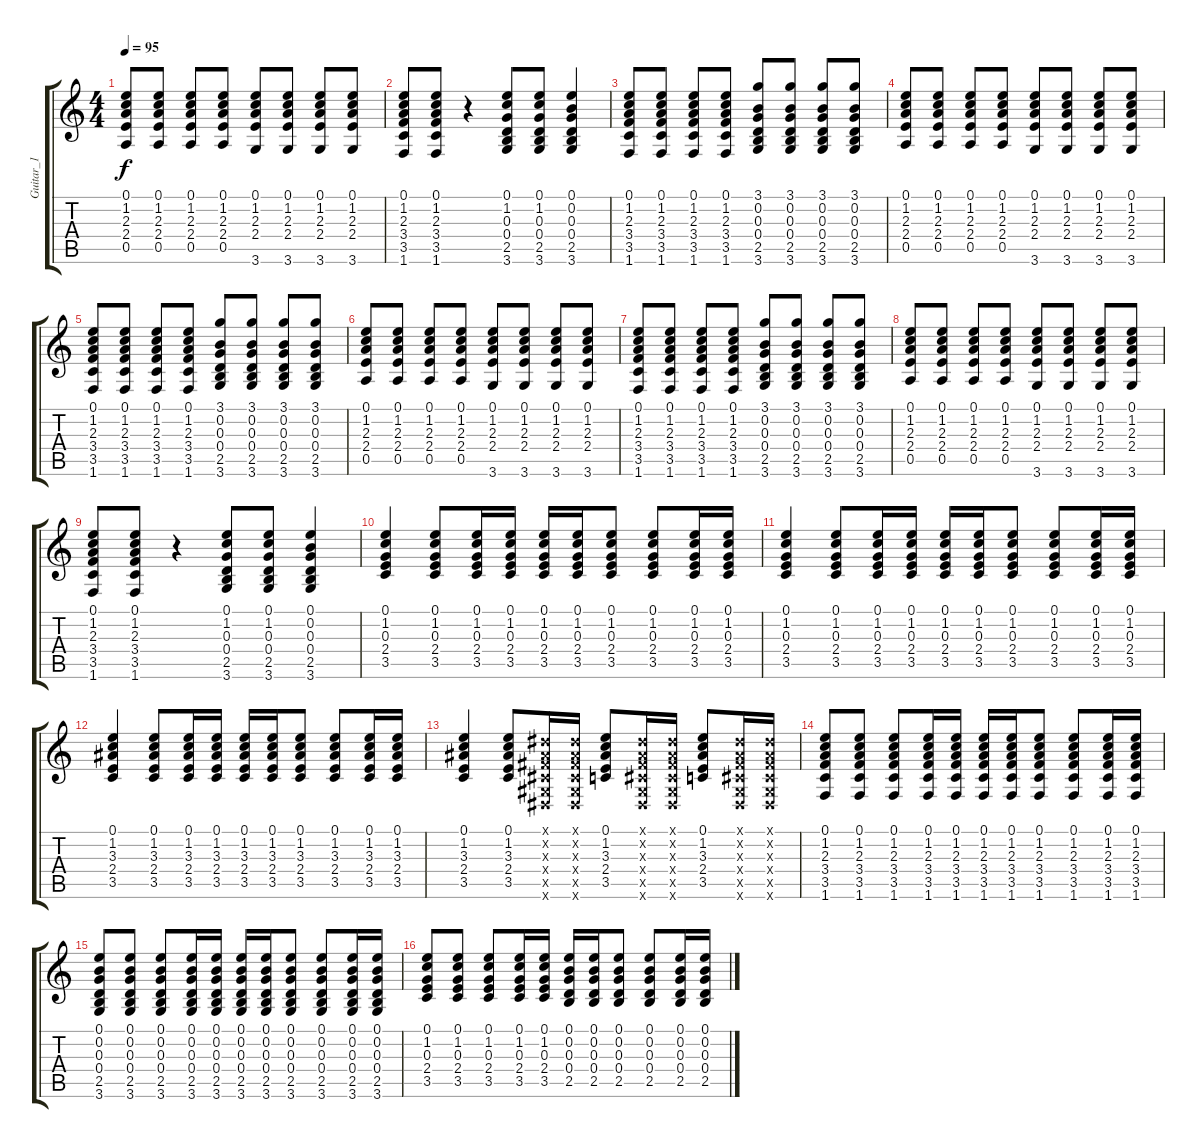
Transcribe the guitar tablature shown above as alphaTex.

\track ("Guitar_1" "Guitar_1") {instrument acousticguitarsteel}
\staff {score tabs}
\tuning (E4 B3 G3 D3 A2 E2) {hide}
\ts (4 4)
\tempo 95
\clef g2
\ks c
(0.1 1.2 2.3 2.4 0.5).8{dy f} (0.1 1.2 2.3 2.4 0.5).8 (0.1 1.2 2.3 2.4 0.5).8 (0.1 1.2 2.3 2.4 0.5).8 (0.1 1.2 2.3 2.4 3.6).8 (0.1 1.2 2.3 2.4 3.6).8 (0.1 1.2 2.3 2.4 3.6).8 (0.1 1.2 2.3 2.4 3.6).8 |
(0.1 1.2 2.3 3.4 3.5 1.6).8 (0.1 1.2 2.3 3.4 3.5 1.6).8 r.4 (0.1 1.2 0.3 0.4 2.5 3.6).8 (0.1 1.2 0.3 0.4 2.5 3.6).8 (0.1 0.2 0.3 0.4 2.5 3.6).4 |
(0.1 1.2 2.3 3.4 3.5 1.6).8 (0.1 1.2 2.3 3.4 3.5 1.6).8 (0.1 1.2 2.3 3.4 3.5 1.6).8 (0.1 1.2 2.3 3.4 3.5 1.6).8 (3.1 0.2 0.3 0.4 2.5 3.6).8 (3.1 0.2 0.3 0.4 2.5 3.6).8 (3.1 0.2 0.3 0.4 2.5 3.6).8 (3.1 0.2 0.3 0.4 2.5 3.6).8 |
(0.1 1.2 2.3 2.4 0.5).8 (0.1 1.2 2.3 2.4 0.5).8 (0.1 1.2 2.3 2.4 0.5).8 (0.1 1.2 2.3 2.4 0.5).8 (0.1 1.2 2.3 2.4 3.6).8 (0.1 1.2 2.3 2.4 3.6).8 (0.1 1.2 2.3 2.4 3.6).8 (0.1 1.2 2.3 2.4 3.6).8 |
(0.1 1.2 2.3 3.4 3.5 1.6).8 (0.1 1.2 2.3 3.4 3.5 1.6).8 (0.1 1.2 2.3 3.4 3.5 1.6).8 (0.1 1.2 2.3 3.4 3.5 1.6).8 (3.1 0.2 0.3 0.4 2.5 3.6).8 (3.1 0.2 0.3 0.4 2.5 3.6).8 (3.1 0.2 0.3 0.4 2.5 3.6).8 (3.1 0.2 0.3 0.4 2.5 3.6).8 |
(0.1 1.2 2.3 2.4 0.5).8 (0.1 1.2 2.3 2.4 0.5).8 (0.1 1.2 2.3 2.4 0.5).8 (0.1 1.2 2.3 2.4 0.5).8 (0.1 1.2 2.3 2.4 3.6).8 (0.1 1.2 2.3 2.4 3.6).8 (0.1 1.2 2.3 2.4 3.6).8 (0.1 1.2 2.3 2.4 3.6).8 |
(0.1 1.2 2.3 3.4 3.5 1.6).8 (0.1 1.2 2.3 3.4 3.5 1.6).8 (0.1 1.2 2.3 3.4 3.5 1.6).8 (0.1 1.2 2.3 3.4 3.5 1.6).8 (3.1 0.2 0.3 0.4 2.5 3.6).8 (3.1 0.2 0.3 0.4 2.5 3.6).8 (3.1 0.2 0.3 0.4 2.5 3.6).8 (3.1 0.2 0.3 0.4 2.5 3.6).8 |
(0.1 1.2 2.3 2.4 0.5).8 (0.1 1.2 2.3 2.4 0.5).8 (0.1 1.2 2.3 2.4 0.5).8 (0.1 1.2 2.3 2.4 0.5).8 (0.1 1.2 2.3 2.4 3.6).8 (0.1 1.2 2.3 2.4 3.6).8 (0.1 1.2 2.3 2.4 3.6).8 (0.1 1.2 2.3 2.4 3.6).8 |
(0.1 1.2 2.3 3.4 3.5 1.6).8 (0.1 1.2 2.3 3.4 3.5 1.6).8 r.4 (0.1 1.2 0.3 0.4 2.5 3.6).8 (0.1 1.2 0.3 0.4 2.5 3.6).8 (0.1 0.2 0.3 0.4 2.5 3.6).4 |
(0.1 1.2 0.3 2.4 3.5).4 (0.1 1.2 0.3 2.4 3.5).8 (0.1 1.2 0.3 2.4 3.5).16 (0.1 1.2 0.3 2.4 3.5).16 (0.1 1.2 0.3 2.4 3.5).16 (0.1 1.2 0.3 2.4 3.5).16 (0.1 1.2 0.3 2.4 3.5).8 (0.1 1.2 0.3 2.4 3.5).8 (0.1 1.2 0.3 2.4 3.5).16 (0.1 1.2 0.3 2.4 3.5).16 |
(0.1 1.2 0.3 2.4 3.5).4 (0.1 1.2 0.3 2.4 3.5).8 (0.1 1.2 0.3 2.4 3.5).16 (0.1 1.2 0.3 2.4 3.5).16 (0.1 1.2 0.3 2.4 3.5).16 (0.1 1.2 0.3 2.4 3.5).16 (0.1 1.2 0.3 2.4 3.5).8 (0.1 1.2 0.3 2.4 3.5).8 (0.1 1.2 0.3 2.4 3.5).16 (0.1 1.2 0.3 2.4 3.5).16 |
(0.1 1.2 3.3 2.4 3.5).4 (0.1 1.2 3.3 2.4 3.5).8 (0.1 1.2 3.3 2.4 3.5).16 (0.1 1.2 3.3 2.4 3.5).16 (0.1 1.2 3.3 2.4 3.5).16 (0.1 1.2 3.3 2.4 3.5).16 (0.1 1.2 3.3 2.4 3.5).8 (0.1 1.2 3.3 2.4 3.5).8 (0.1 1.2 3.3 2.4 3.5).16 (0.1 1.2 3.3 2.4 3.5).16 |
(0.1 1.2 3.3 2.4 3.5).4 (0.1 1.2 3.3 2.4 3.5).8 (-1.1{x} -1.2{x} -1.3{x} -1.4{x} -1.5{x} -1.6{x}).16 (-1.1{x} -1.2{x} -1.3{x} -1.4{x} -1.5{x} -1.6{x}).16 (0.1 1.2 3.3 2.4 3.5).8 (-1.1{x} -1.2{x} -1.3{x} -1.4{x} -1.5{x} -1.6{x}).16 (-1.1{x} -1.2{x} -1.3{x} -1.4{x} -1.5{x} -1.6{x}).16 (0.1 1.2 3.3 2.4 3.5).8 (-1.1{x} -1.2{x} -1.3{x} -1.4{x} -1.5{x} -1.6{x}).16 (-1.1{x} -1.2{x} -1.3{x} -1.4{x} -1.5{x} -1.6{x}).16 |
(0.1 1.2 2.3 3.4 3.5 1.6).8 (0.1 1.2 2.3 3.4 3.5 1.6).8 (0.1 1.2 2.3 3.4 3.5 1.6).8 (0.1 1.2 2.3 3.4 3.5 1.6).16 (0.1 1.2 2.3 3.4 3.5 1.6).16 (0.1 1.2 2.3 3.4 3.5 1.6).16 (0.1 1.2 2.3 3.4 3.5 1.6).16 (0.1 1.2 2.3 3.4 3.5 1.6).8 (0.1 1.2 2.3 3.4 3.5 1.6).8 (0.1 1.2 2.3 3.4 3.5 1.6).16 (0.1 1.2 2.3 3.4 3.5 1.6).16 |
(0.1 0.2 0.3 0.4 2.5 3.6).8 (0.1 0.2 0.3 0.4 2.5 3.6).8 (0.1 0.2 0.3 0.4 2.5 3.6).8 (0.1 0.2 0.3 0.4 2.5 3.6).16 (0.1 0.2 0.3 0.4 2.5 3.6).16 (0.1 0.2 0.3 0.4 2.5 3.6).16 (0.1 0.2 0.3 0.4 2.5 3.6).16 (0.1 0.2 0.3 0.4 2.5 3.6).8 (0.1 0.2 0.3 0.4 2.5 3.6).8 (0.1 0.2 0.3 0.4 2.5 3.6).16 (0.1 0.2 0.3 0.4 2.5 3.6).16 |
(0.1 1.2 0.3 2.4 3.5).8 (0.1 1.2 0.3 2.4 3.5).8 (0.1 1.2 0.3 2.4 3.5).8 (0.1 1.2 0.3 2.4 3.5).16 (0.1 1.2 0.3 2.4 3.5).16 (0.1 0.2 0.3 0.4 2.5).16 (0.1 0.2 0.3 0.4 2.5).16 (0.1 0.2 0.3 0.4 2.5).8 (0.1 0.2 0.3 0.4 2.5).8 (0.1 0.2 0.3 0.4 2.5).16 (0.1 0.2 0.3 0.4 2.5).16
